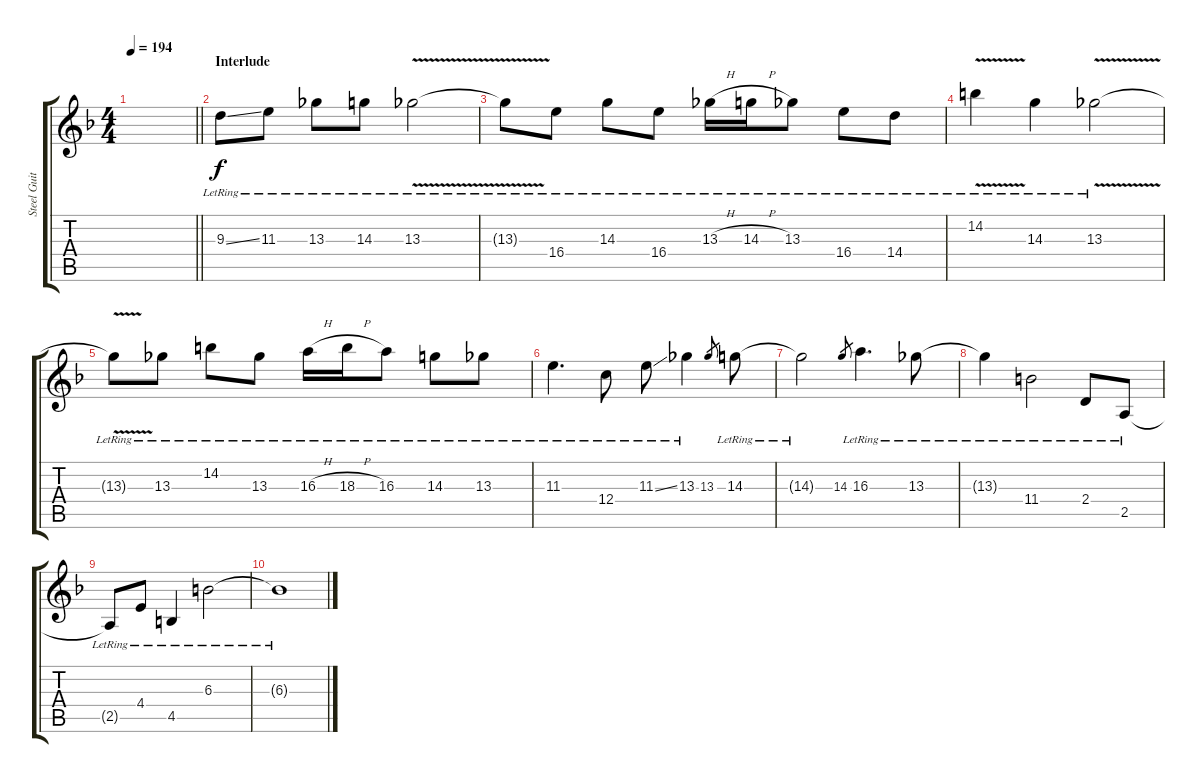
\track ("Steel Guitar 2" "Steel Guit") {instrument acousticguitarsteel}
\staff {score tabs}
\tuning (D4 A3 F3 C3 G2 C2) {hide}
\ts (4 4)
\tempo 194
\clef g2
\barLineRight lightlight
\ks f
|
\section ("" "Interlude")
9.3{ss lr}.8 11.3{lr}.8 13.3{lr}.8 14.3{lr}.8 13.3{v lr}.2 |
13.3{v lr t}.8 16.4{lr}.8 14.3{lr}.8 16.4{lr}.8 13.3{h lr}.16 14.3{h lr}.16 13.3{lr}.8 16.4{lr}.8 14.4{lr}.8 |
14.2{v lr}.4 14.3{lr}.4 13.3{v lr}.2 |
13.3{v lr t}.8 13.3{lr}.8 14.2{lr}.8 13.3{lr}.8 16.3{h lr}.16 18.3{h lr}.16 16.3{lr}.8 14.3{lr}.8 13.3{lr}.8 |
11.3{lr}.4{d} 12.4{lr}.8 11.3{ss lr}.8 13.3{lr}.4 13.3.8{gr} 14.3{lr}.8 |
14.3{lr t}.2 14.3.8{gr} 16.3{lr}.4{d} 13.3{lr}.8 |
13.3{lr t}.4 11.4{lr}.2 2.4{lr}.8 2.5{lr}.8 |
2.5{lr t}.8 4.4{lr}.8 4.5{lr}.4 6.3{lr}.2 |
6.3{lr t}.1
